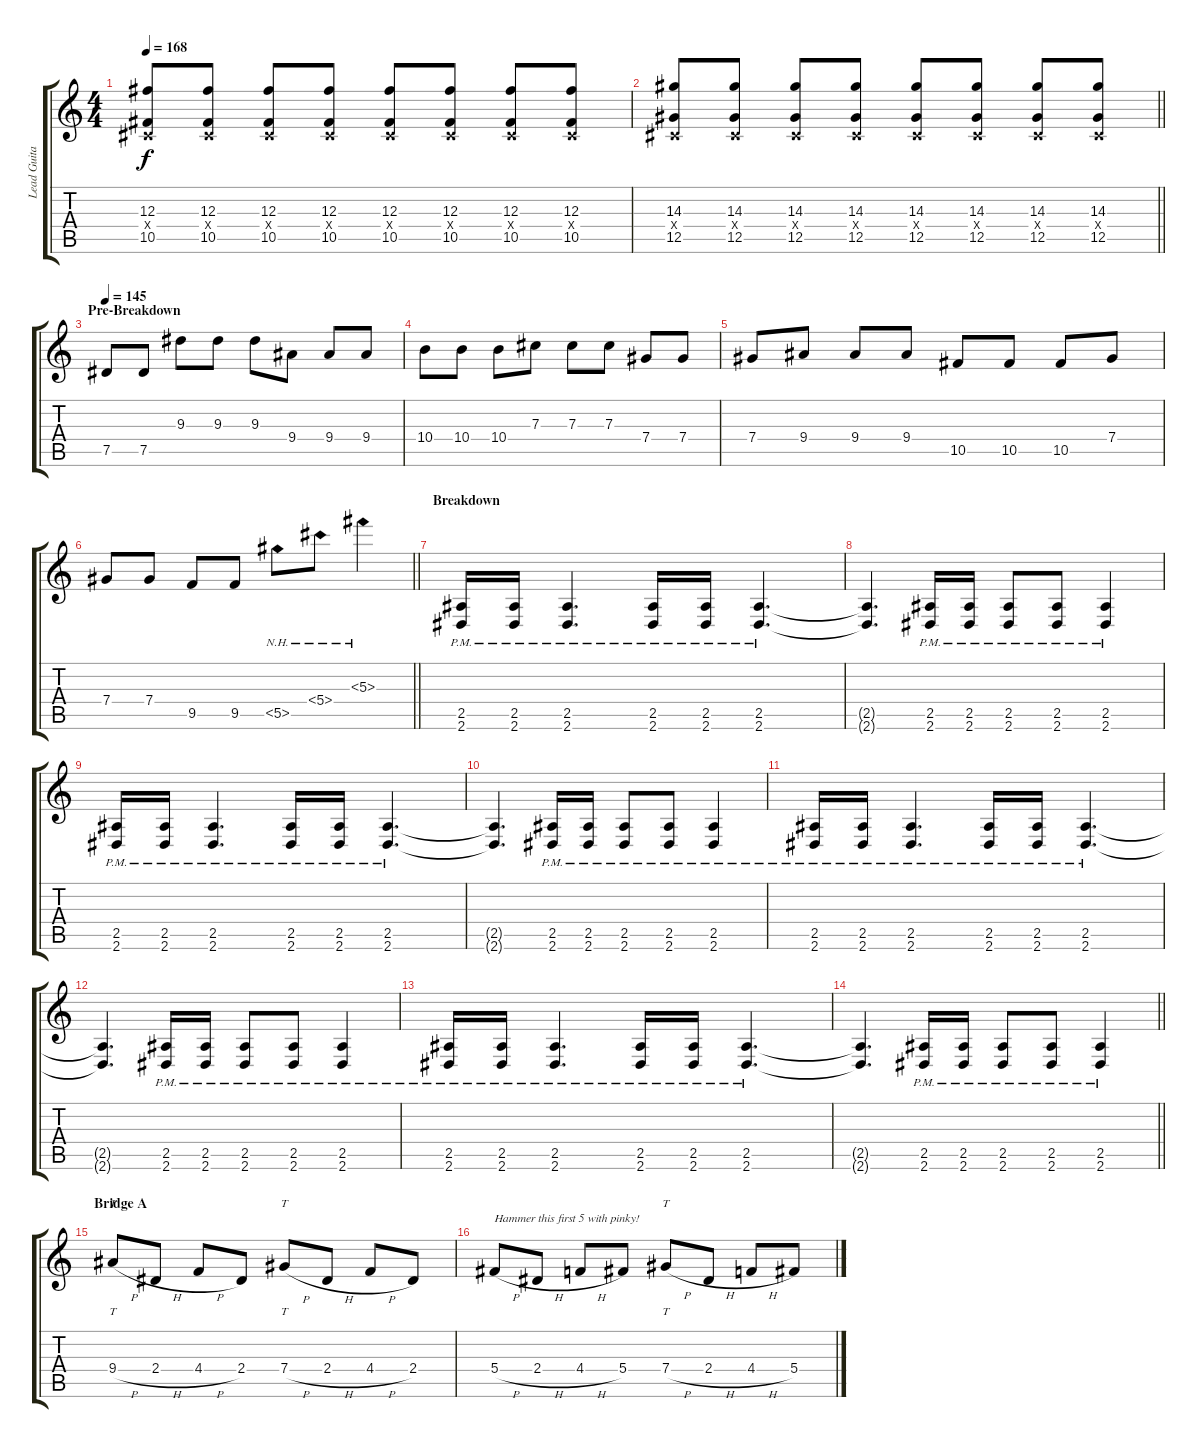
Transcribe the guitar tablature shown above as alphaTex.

\track ("Lead Guitar" "Lead Guita") {instrument distortionguitar}
\staff {score tabs}
\tuning (Eb4 Bb3 Gb3 Db3 Ab2 Db2) {hide}
\ts (4 4)
\tempo 168
\clef g2
\ks c
(12.3 0.4{x} 10.5).8{dy f} (12.3 0.4{x} 10.5).8 (12.3 0.4{x} 10.5).8 (12.3 0.4{x} 10.5).8 (12.3 0.4{x} 10.5).8 (12.3 0.4{x} 10.5).8 (12.3 0.4{x} 10.5).8 (12.3 0.4{x} 10.5).8 |
\barLineRight lightlight
(14.3 0.4{x} 12.5).8 (14.3 0.4{x} 12.5).8 (14.3 0.4{x} 12.5).8 (14.3 0.4{x} 12.5).8 (14.3 0.4{x} 12.5).8 (14.3 0.4{x} 12.5).8 (14.3 0.4{x} 12.5).8 (14.3 0.4{x} 12.5).8 |
\section ("" "Pre-Breakdown")
\tempo 145
7.5.8 7.5.8 9.3.8 9.3.8 9.3.8 9.4.8 9.4.8 9.4.8 |
10.4.8 10.4.8 10.4.8 7.3.8 7.3.8 7.3.8 7.4.8 7.4.8 |
7.4.8 9.4.8 9.4.8 9.4.8 10.5.8 10.5.8 10.5.8 7.4.8 |
\barLineRight lightlight
7.4.8 7.4.8 9.5.8 9.5.8 5.5{nh}.8 5.4{nh}.8 5.3{nh}.4 |
\section ("" "Breakdown")
(2.5{pm} 2.6{pm}).16 (2.5{pm} 2.6{pm}).16 (2.5{pm} 2.6{pm}).4{d} (2.5{pm} 2.6{pm}).16 (2.5{pm} 2.6{pm}).16 (2.5{pm} 2.6{pm}).4{d} |
(2.5{t} 2.6{t}).4{d} (2.5{pm} 2.6{pm}).16 (2.5{pm} 2.6{pm}).16 (2.5{pm} 2.6{pm}).8 (2.5{pm} 2.6{pm}).8 (2.5{pm} 2.6{pm}).4 |
(2.5{pm} 2.6{pm}).16 (2.5{pm} 2.6{pm}).16 (2.5{pm} 2.6{pm}).4{d} (2.5{pm} 2.6{pm}).16 (2.5{pm} 2.6{pm}).16 (2.5{pm} 2.6{pm}).4{d} |
(2.5{t} 2.6{t}).4{d} (2.5{pm} 2.6{pm}).16 (2.5{pm} 2.6{pm}).16 (2.5{pm} 2.6{pm}).8 (2.5{pm} 2.6{pm}).8 (2.5{pm} 2.6{pm}).4 |
(2.5{pm} 2.6{pm}).16 (2.5{pm} 2.6{pm}).16 (2.5{pm} 2.6{pm}).4{d} (2.5{pm} 2.6{pm}).16 (2.5{pm} 2.6{pm}).16 (2.5{pm} 2.6{pm}).4{d} |
(2.5{t} 2.6{t}).4{d} (2.5{pm} 2.6{pm}).16 (2.5{pm} 2.6{pm}).16 (2.5{pm} 2.6{pm}).8 (2.5{pm} 2.6{pm}).8 (2.5{pm} 2.6{pm}).4 |
(2.5{pm} 2.6{pm}).16 (2.5{pm} 2.6{pm}).16 (2.5{pm} 2.6{pm}).4{d} (2.5{pm} 2.6{pm}).16 (2.5{pm} 2.6{pm}).16 (2.5{pm} 2.6{pm}).4{d} |
\barLineRight lightlight
(2.5{t} 2.6{t}).4{d} (2.5{pm} 2.6{pm}).16 (2.5{pm} 2.6{pm}).16 (2.5{pm} 2.6{pm}).8 (2.5{pm} 2.6{pm}).8 (2.5{pm} 2.6{pm}).4 |
\section ("" "Bridge A")
9.4{h}.8{tt} 2.4{h}.8 4.4{h}.8 2.4.8 7.4{h}.8{tt} 2.4{h}.8 4.4{h}.8 2.4.8 |
5.4{h}.8{txt "Hammer this first 5 with pinky!"} 2.4{h}.8 4.4{h}.8 5.4.8 7.4{h}.8{tt} 2.4{h}.8 4.4{h}.8 5.4.8
